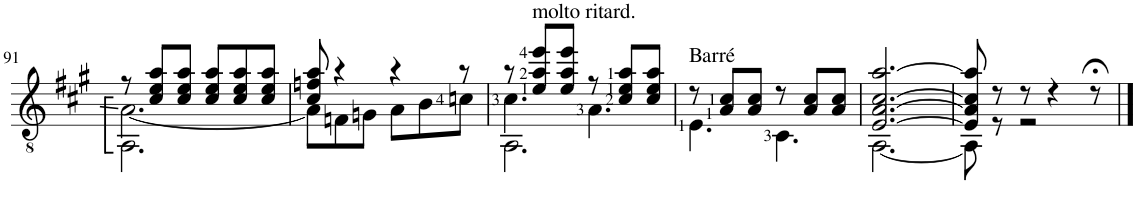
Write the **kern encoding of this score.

**kern
*part1
*staff1
*I"Guitar
*I'Guit.
!!LO:PB:g=z
*clefGv2
*k[f#c#g#]
*M6/8
=91
*^
*	*^
8r	[2.A\	2.AA\
8c#/ 8e/ 8a/L	.	.
8c#/ 8e/ 8a/J	.	.
8c#/ 8e/ 8a/L	.	.
8c#/ 8e/ 8a/	.	.
8c#/ 8e/ 8a/J	.	.
*	*v	*v
=92	=92
8c#/ 8fn/ 8a/	8A\L]
4r	8Fn\
.	8Gn\J
4r	8A\L
.	8B\
8r	8cn\J
=93	=93
*	*^
8r	4.c#\	2.AA\
!LO:TX:a:t=molto ritard.	!	!
8e/ 8a/ 8ee/L	.	.
8e/ 8a/ 8ee/J	.	.
8r	4.A\	.
8c#/ 8e/ 8a/L	.	.
8c#/ 8e/ 8a/J	.	.
*	*v	*v
=94	=94
!LO:TX:a:t=Barré	!
8r	4.E\
8A/ 8c#/L	.
8A/ 8c#/J	.
8r	4.C#\
8A/ 8c#/L	.
8A/ 8c#/J	.
=95	=95
[2.E/ [2.A/ [2.c#/ [2.a/	[2.AA\
=96	=96
8E/] 8A/] 8c#/] 8a/]	8AA\]
8r	8r
8r	2r
4r	.
8r;<	.
*v	*v
==
*-
